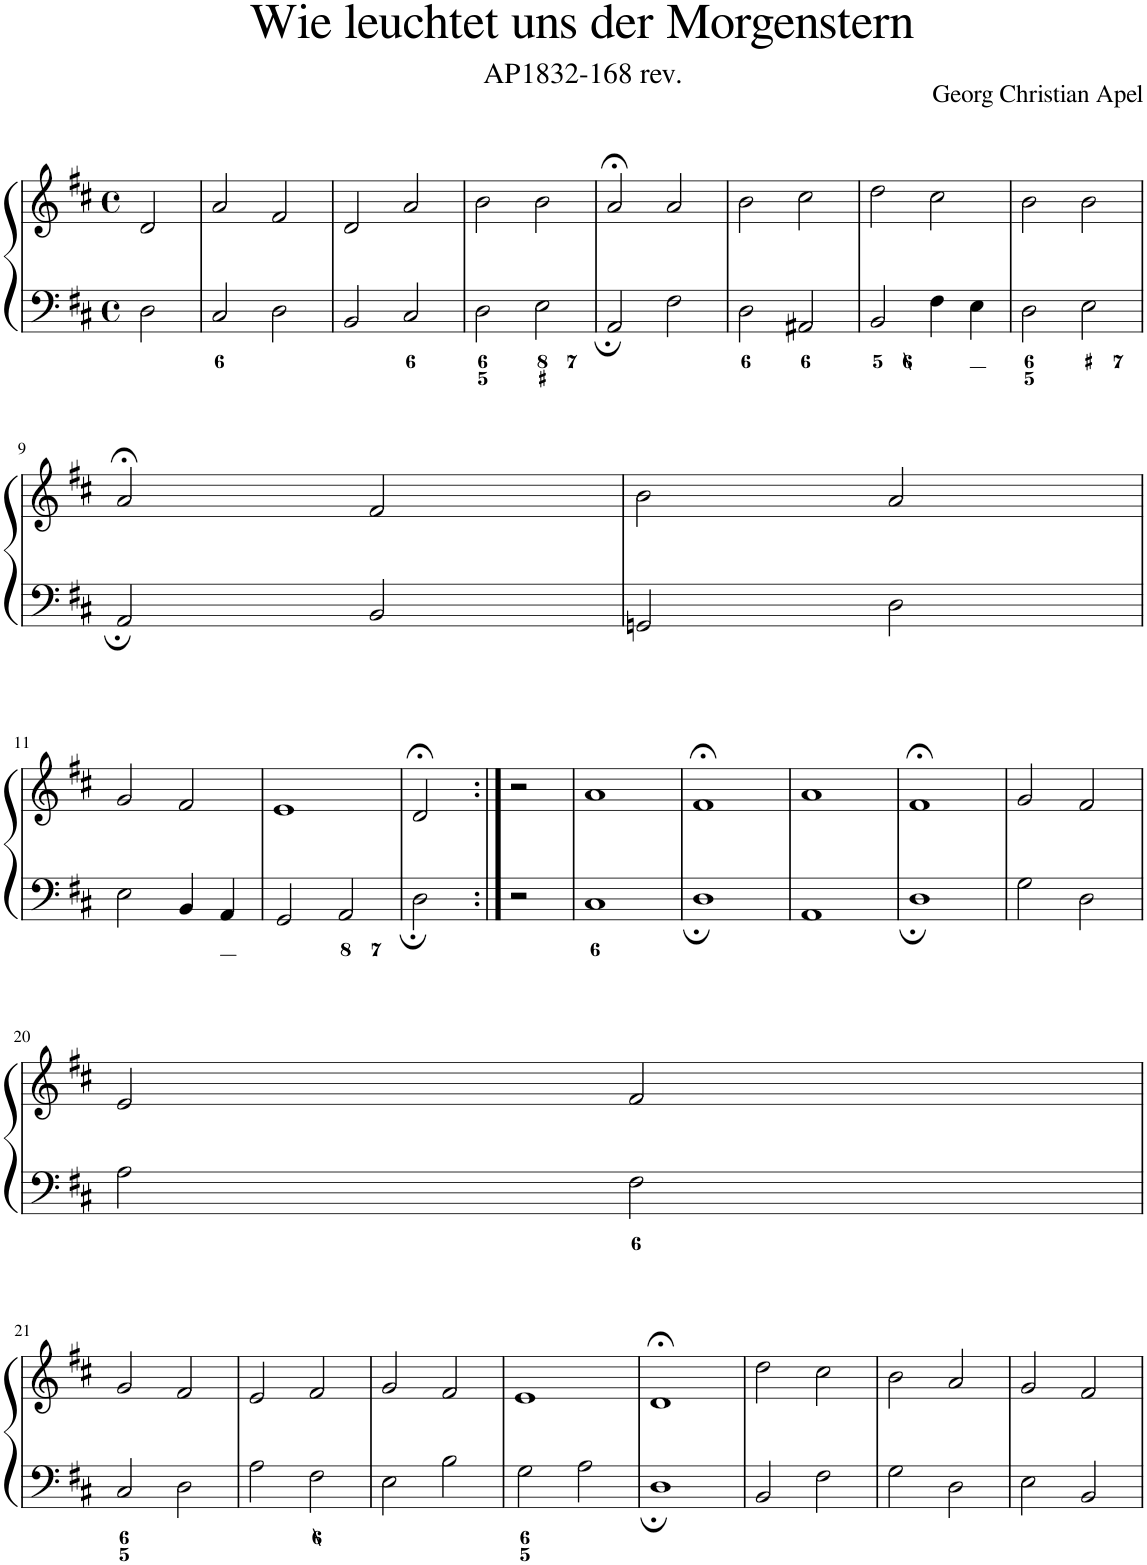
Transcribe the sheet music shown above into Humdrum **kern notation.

**kern	**kern
*part1	*part1
*staff2	*staff1
*I"Piano	*
*I'Pno.	*
*clefF4	*clefG2
*k[f#c#]	*k[f#c#]
*M4/4	*M4/4
*met(c)	*met(c)
=1	=1
2D\	2d/
=2	=2
2C#/	2a/
2D\	2f#/
=3	=3
2BB/	2d/
2C#/	2a/
=4	=4
2D\	2b\
2E\	2b\
=5	=5
2AA/	2a;</
2F#\	2a/
=6	=6
2D\	2b\
2AA#X/	2cc#\
=7	=7
2BB/	2dd\
4F#\	2cc#\
4E\	.
=8	=8
2D\	2b\
2E\	2b\
!!LO:LB:g=z
=9	=9
2AA/	2a;</
2BB/	2f#/
=10	=10
2GGn/	2b\
2D\	2a/
!!LO:LB:g=z
=11	=11
2E\	2g/
4BB/	2f#/
4AA/	.
=12	=12
2GG/	1e
2AA/	.
=13	=13
2D\	2d;</
=14:|!	=14:|!
2r	2r
=15	=15
1C#	1a
=16	=16
1D	1f#;<
=17	=17
1AA	1a
=18	=18
1D	1f#;<
=19	=19
2G\	2g/
2D\	2f#/
!!LO:LB:g=z
=20	=20
2A\	2e/
2F#\	2f#/
!!LO:LB:g=z
=21	=21
2C#/	2g/
2D\	2f#/
=22	=22
2A\	2e/
2F#\	2f#/
=23	=23
2E\	2g/
2B\	2f#/
=24	=24
2G\	1e
2A\	.
=25	=25
1D	1d;<
=26	=26
2BB/	2dd\
2F#\	2cc#\
=27	=27
2G\	2b\
2D\	2a/
=28	=28
2E\	2g/
2BB/	2f#/
=	=
*-	*-
